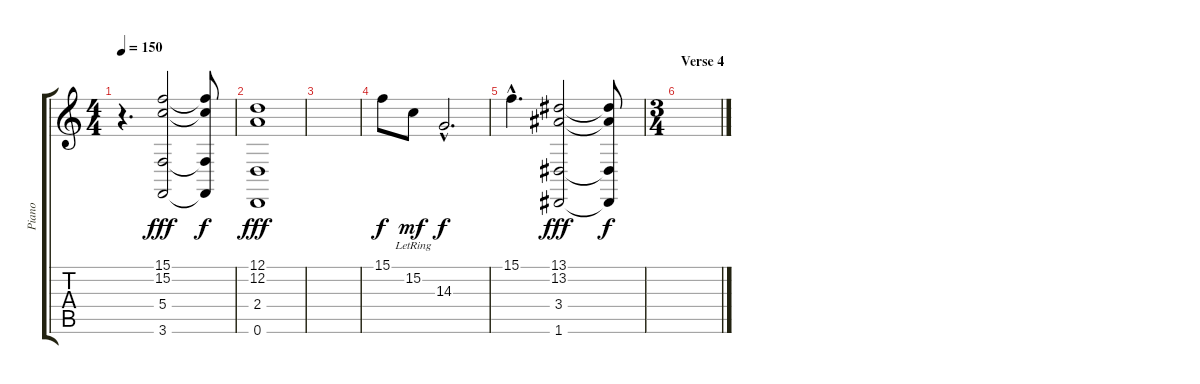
\track ("Piano" "Piano") {instrument electricgrandpiano}
\staff {score tabs}
\tuning (D4 A3 F3 C3 G2 D2) {hide}
\ts (4 4)
\tempo 150
\clef g2
\ks c
r.4{d dy mf} (15.1 15.2 5.4 3.6).2{dy fff} (15.1{t} 15.2{t} 5.4{t} 3.6{t}).8{dy f} |
(12.1 12.2 2.4 0.6).1{dy fff} |
|
15.1.8{dy f} 15.2{lr}.8{dy mf} 14.3{hac}.2{d dy f} |
15.1{hac}.4{d} (13.1 13.2 3.4 1.6).2{dy fff} (13.1{t} 13.2{t} 3.4{t} 1.6{t}).8{dy f} |
\ts (3 4)
\section ("" "Verse 4")
